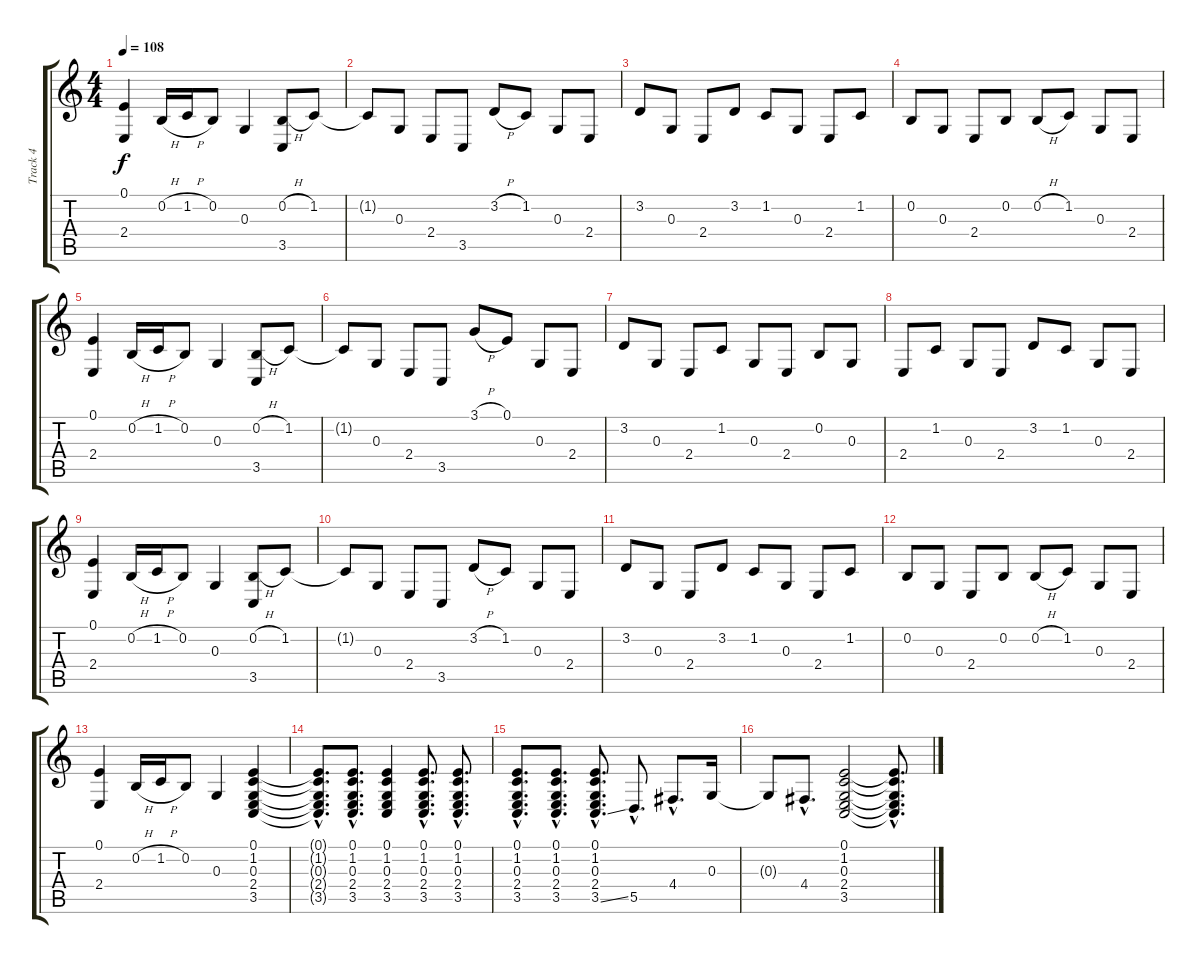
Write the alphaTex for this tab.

\track ("Track 4" "Track 4") {instrument viola}
\staff {score tabs}
\tuning (E4 B3 G3 D3 A2 E2) {hide}
\ts (4 4)
\tempo 108
\clef g2
\ks c
(0.1 2.4).4{dy f} 0.2{h}.16 1.2{h}.16 0.2.8 0.3.4 (0.2{h} 3.5).8 1.2.8 |
1.2{t}.8 0.3.8 2.4.8 3.5.8 3.2{h}.8 1.2.8 0.3.8 2.4.8 |
3.2.8 0.3.8 2.4.8 3.2.8 1.2.8 0.3.8 2.4.8 1.2.8 |
0.2.8 0.3.8 2.4.8 0.2.8 0.2{h}.8 1.2.8 0.3.8 2.4.8 |
(0.1 2.4).4 0.2{h}.16 1.2{h}.16 0.2.8 0.3.4 (0.2{h} 3.5).8 1.2.8 |
1.2{t}.8 0.3.8 2.4.8 3.5.8 3.1{h}.8 0.1.8 0.3.8 2.4.8 |
3.2.8 0.3.8 2.4.8 1.2.8 0.3.8 2.4.8 0.2.8 0.3.8 |
2.4.8 1.2.8 0.3.8 2.4.8 3.2.8 1.2.8 0.3.8 2.4.8 |
(0.1 2.4).4 0.2{h}.16 1.2{h}.16 0.2.8 0.3.4 (0.2{h} 3.5).8 1.2.8 |
1.2{t}.8 0.3.8 2.4.8 3.5.8 3.2{h}.8 1.2.8 0.3.8 2.4.8 |
3.2.8 0.3.8 2.4.8 3.2.8 1.2.8 0.3.8 2.4.8 1.2.8 |
0.2.8 0.3.8 2.4.8 0.2.8 0.2{h}.8 1.2.8 0.3.8 2.4.8 |
(0.1 2.4).4 0.2{h}.16 1.2{h}.16 0.2.8 0.3.4 (0.1 1.2 0.3 2.4 3.5).4 |
(0.1{hac t} 1.2{hac t} 0.3{hac t} 2.4{hac t} 3.5{hac t}).8{d} (0.1{hac} 1.2{hac} 0.3{hac} 2.4{hac} 3.5{hac}).8{d} (0.1 1.2 0.3 2.4 3.5).4 (0.1{hac} 1.2{hac} 0.3{hac} 2.4{hac} 3.5{hac}).8{d} (0.1{hac} 1.2{hac} 0.3{hac} 2.4{hac} 3.5{hac}).8{d} |
(0.1{hac} 1.2{hac} 0.3{hac} 2.4{hac} 3.5{hac}).8{d} (0.1{hac} 1.2{hac} 0.3{hac} 2.4{hac} 3.5{hac}).8{d} (0.1{hac} 1.2{hac} 0.3{hac} 2.4{hac} 3.5{ss hac}).8{d} 5.5{hac}.8{d} 4.4{hac}.8{d} 0.3.16 |
0.3{t}.8 4.4{hac}.8{d} (0.1 1.2 0.3 2.4 3.5).2 (0.1{hac t} 1.2{hac t} 0.3{hac t} 2.4{hac t} 3.5{hac t}).8{d}
